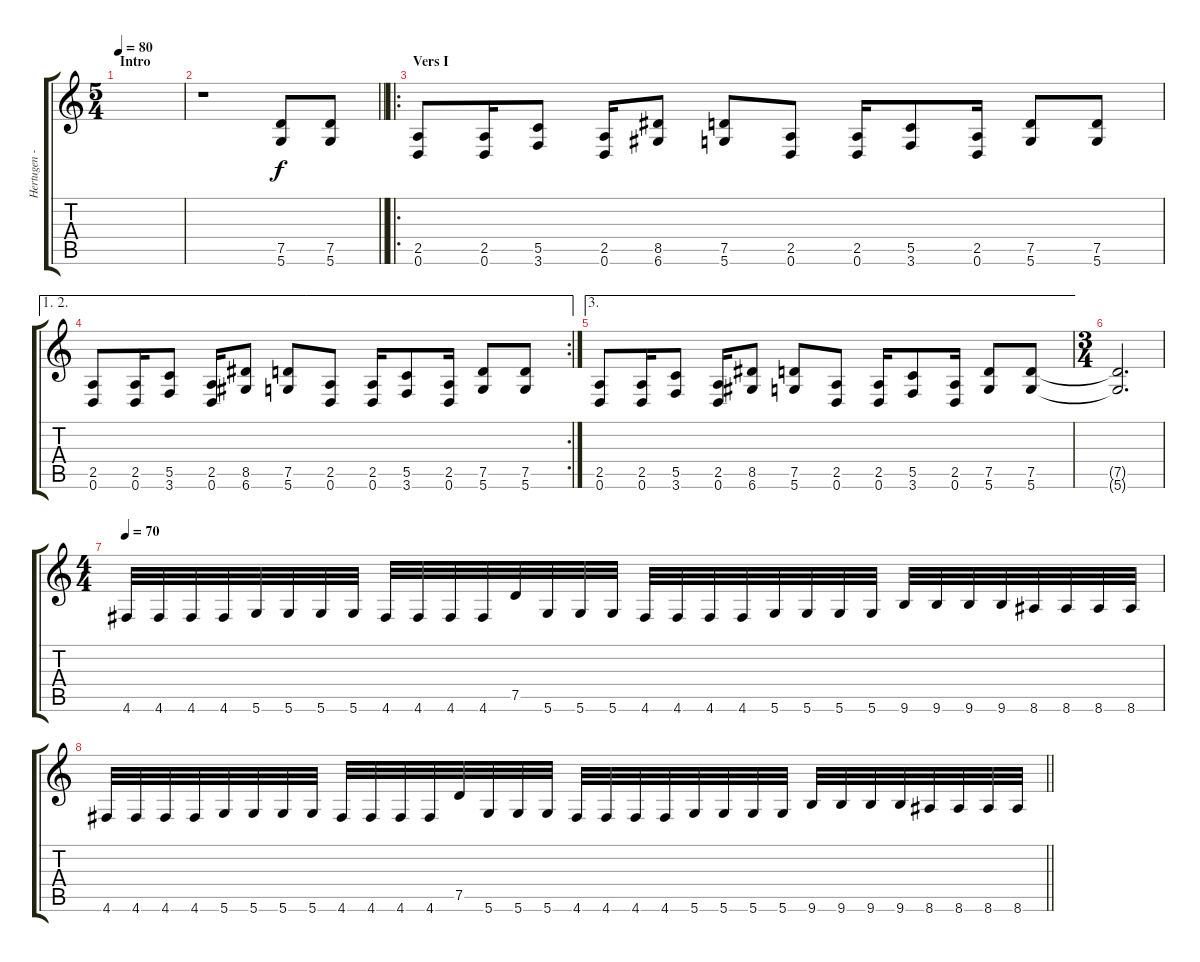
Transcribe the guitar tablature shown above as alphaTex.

\track ("Hertugen - Gitar" "Hertugen -") {instrument distortionguitar}
\staff {score tabs}
\tuning (D4 A3 F3 C3 G2 D2) {hide}
\ts (5 4)
\section ("" "Intro")
\tempo 80
\clef g2
\ks c
|
\barLineRight lightlight
r.1 (7.5 5.6).8 (7.5 5.6).8 |
\ro
\section ("" "Vers I")
(2.5 0.6).8 (2.5 0.6).16 (5.5 3.6).8 (2.5 0.6).16 (8.5 6.6).8 (7.5 5.6).8 (2.5 0.6).8 (2.5 0.6).16 (5.5 3.6).8 (2.5 0.6).16 (7.5 5.6).8 (7.5 5.6).8 |
\ae (1 2)
\rc 2
(2.5 0.6).8 (2.5 0.6).16 (5.5 3.6).8 (2.5 0.6).16 (8.5 6.6).8 (7.5 5.6).8 (2.5 0.6).8 (2.5 0.6).16 (5.5 3.6).8 (2.5 0.6).16 (7.5 5.6).8 (7.5 5.6).8 |
\ae 3
(2.5 0.6).8 (2.5 0.6).16 (5.5 3.6).8 (2.5 0.6).16 (8.5 6.6).8 (7.5 5.6).8 (2.5 0.6).8 (2.5 0.6).16 (5.5 3.6).8 (2.5 0.6).16 (7.5 5.6).8 (7.5 5.6).8 |
\ts (3 4)
(7.5{t} 5.6{t}).2{d} |
\ts (4 4)
\tempo 70
4.6.32 4.6.32 4.6.32 4.6.32 5.6.32 5.6.32 5.6.32 5.6.32 4.6.32 4.6.32 4.6.32 4.6.32 7.5.32 5.6.32 5.6.32 5.6.32 4.6.32 4.6.32 4.6.32 4.6.32 5.6.32 5.6.32 5.6.32 5.6.32 9.6.32 9.6.32 9.6.32 9.6.32 8.6.32 8.6.32 8.6.32 8.6.32 |
\barLineRight lightlight
4.6.32 4.6.32 4.6.32 4.6.32 5.6.32 5.6.32 5.6.32 5.6.32 4.6.32 4.6.32 4.6.32 4.6.32 7.5.32 5.6.32 5.6.32 5.6.32 4.6.32 4.6.32 4.6.32 4.6.32 5.6.32 5.6.32 5.6.32 5.6.32 9.6.32 9.6.32 9.6.32 9.6.32 8.6.32 8.6.32 8.6.32 8.6.32
